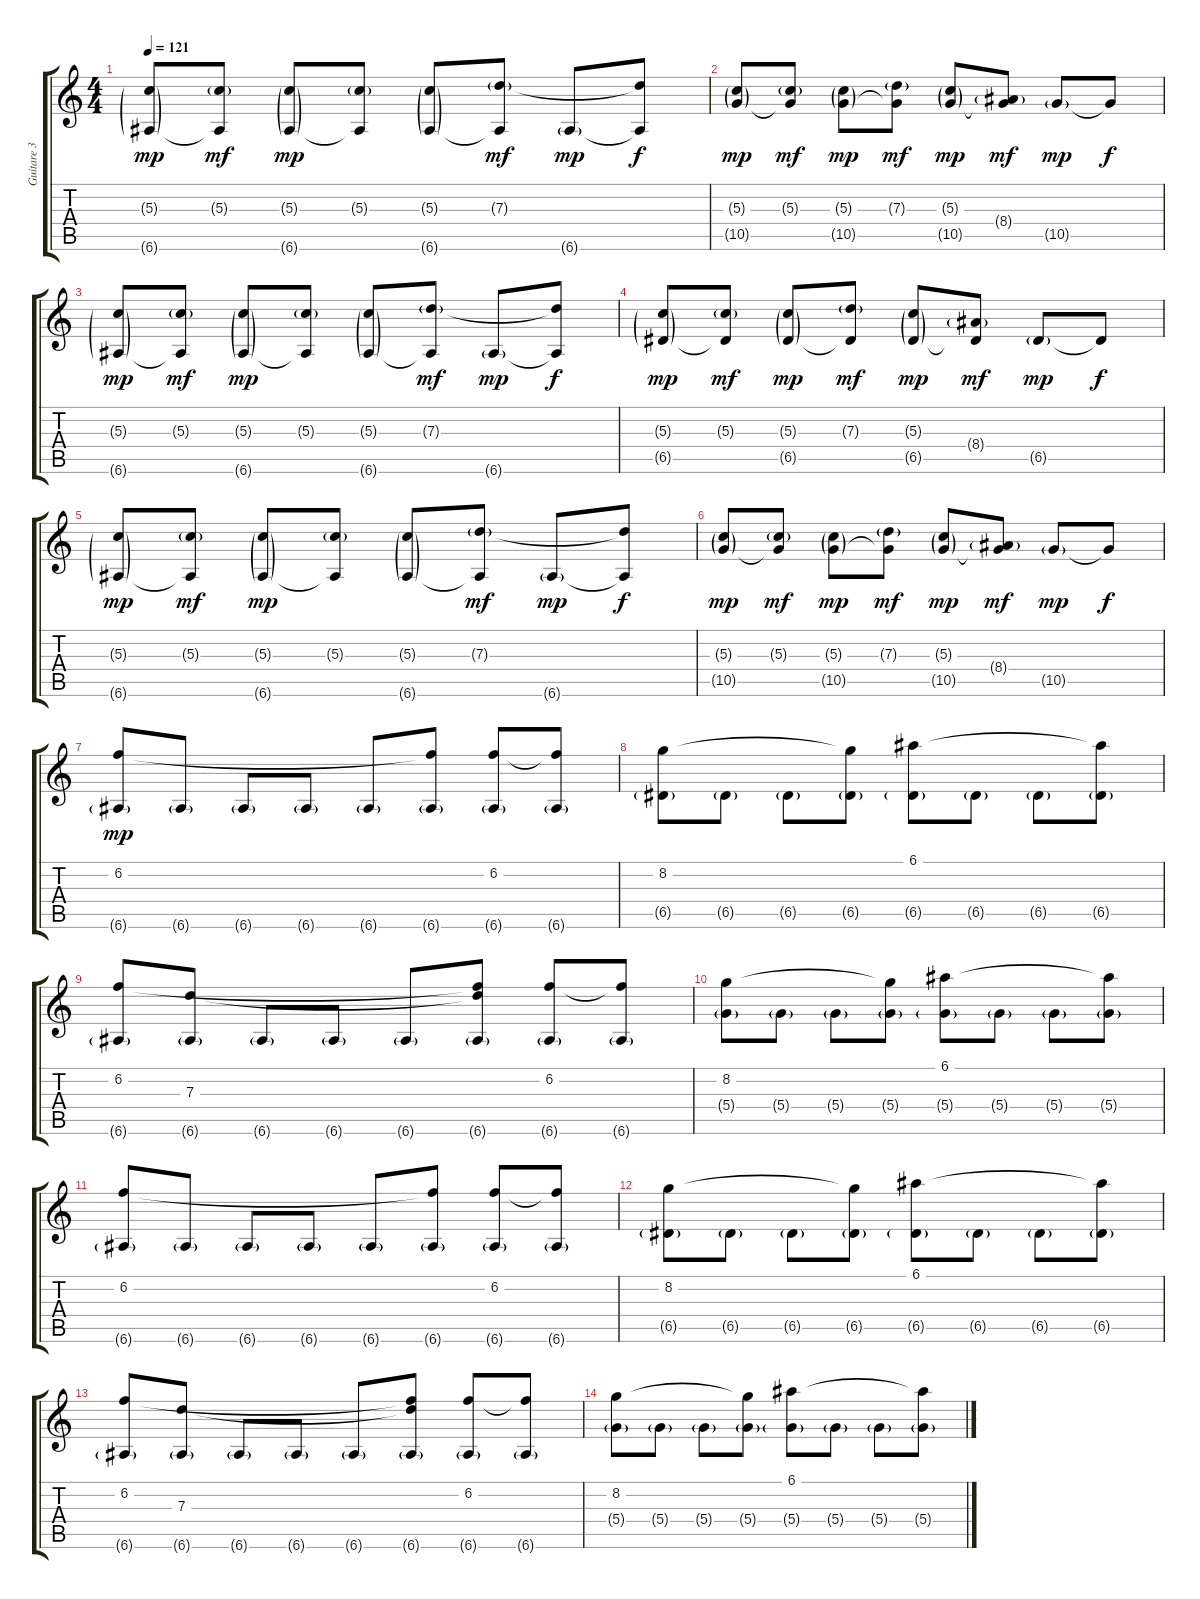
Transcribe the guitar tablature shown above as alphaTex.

\track ("Guitare 3" "Guitare 3") {instrument acousticguitarsteel}
\staff {score tabs}
\tuning (E4 B3 G3 D3 A2 E2) {hide}
\ts (4 4)
\tempo 121
\clef g2
\ks c
(5.3{g} 6.6{g}).8{dy mp} (5.3{g} 6.6{t}).8{dy mf} (5.3{g} 6.6{g}).8{dy mp} (5.3{g} 6.6{t}).8 (5.3{g} 6.6{g}).8 (7.3{g} 6.6{t}).8{dy mf} 6.6{g}.8{dy mp} (7.3{t} 6.6{t}).8{dy f} |
(5.3{g} 10.5{g}).8{dy mp} (5.3{g} 10.5{t}).8{dy mf} (5.3{g} 10.5{g}).8{dy mp} (7.3{g} 10.5{t}).8{dy mf} (5.3{g} 10.5{g}).8{dy mp} (8.4{g} 10.5{t}).8{dy mf} 10.5{g}.8{dy mp} 10.5{t}.8{dy f} |
(5.3{g} 6.6{g}).8{dy mp} (5.3{g} 6.6{t}).8{dy mf} (5.3{g} 6.6{g}).8{dy mp} (5.3{g} 6.6{t}).8 (5.3{g} 6.6{g}).8 (7.3{g} 6.6{t}).8{dy mf} 6.6{g}.8{dy mp} (7.3{t} 6.6{t}).8{dy f} |
(5.3{g} 6.5{g}).8{dy mp} (5.3{g} 6.5{t}).8{dy mf} (5.3{g} 6.5{g}).8{dy mp} (7.3{g} 6.5{t}).8{dy mf} (5.3{g} 6.5{g}).8{dy mp} (8.4{g} 6.5{t}).8{dy mf} 6.5{g}.8{dy mp} 6.5{t}.8{dy f} |
(5.3{g} 6.6{g}).8{dy mp} (5.3{g} 6.6{t}).8{dy mf} (5.3{g} 6.6{g}).8{dy mp} (5.3{g} 6.6{t}).8 (5.3{g} 6.6{g}).8 (7.3{g} 6.6{t}).8{dy mf} 6.6{g}.8{dy mp} (7.3{t} 6.6{t}).8{dy f} |
(5.3{g} 10.5{g}).8{dy mp} (5.3{g} 10.5{t}).8{dy mf} (5.3{g} 10.5{g}).8{dy mp} (7.3{g} 10.5{t}).8{dy mf} (5.3{g} 10.5{g}).8{dy mp} (8.4{g} 10.5{t}).8{dy mf} 10.5{g}.8{dy mp} 10.5{t}.8{dy f} |
(6.2 6.6{g}).8{dy mp} 6.6{g}.8 6.6{g}.8 6.6{g}.8 6.6{g}.8 (6.2{t} 6.6{g}).8 (6.2 6.6{g}).8 (6.2{t} 6.6{g}).8 |
(8.2 6.5{g}).8 6.5{g}.8 6.5{g}.8 (8.2{t} 6.5{g}).8 (6.1 6.5{g}).8 6.5{g}.8 6.5{g}.8 (6.1{t} 6.5{g}).8 |
(6.2 6.6{g}).8 (7.3 6.6{g}).8 6.6{g}.8 6.6{g}.8 6.6{g}.8 (6.2{t} 7.3{t} 6.6{g}).8 (6.2 6.6{g}).8 (6.2{t} 6.6{g}).8 |
(8.2 5.4{g}).8 5.4{g}.8 5.4{g}.8 (8.2{t} 5.4{g}).8 (6.1 5.4{g}).8 5.4{g}.8 5.4{g}.8 (6.1{t} 5.4{g}).8 |
(6.2 6.6{g}).8 6.6{g}.8 6.6{g}.8 6.6{g}.8 6.6{g}.8 (6.2{t} 6.6{g}).8 (6.2 6.6{g}).8 (6.2{t} 6.6{g}).8 |
(8.2 6.5{g}).8 6.5{g}.8 6.5{g}.8 (8.2{t} 6.5{g}).8 (6.1 6.5{g}).8 6.5{g}.8 6.5{g}.8 (6.1{t} 6.5{g}).8 |
(6.2 6.6{g}).8 (7.3 6.6{g}).8 6.6{g}.8 6.6{g}.8 6.6{g}.8 (6.2{t} 7.3{t} 6.6{g}).8 (6.2 6.6{g}).8 (6.2{t} 6.6{g}).8 |
(8.2 5.4{g}).8 5.4{g}.8 5.4{g}.8 (8.2{t} 5.4{g}).8 (6.1 5.4{g}).8 5.4{g}.8 5.4{g}.8 (6.1{t} 5.4{g}).8
